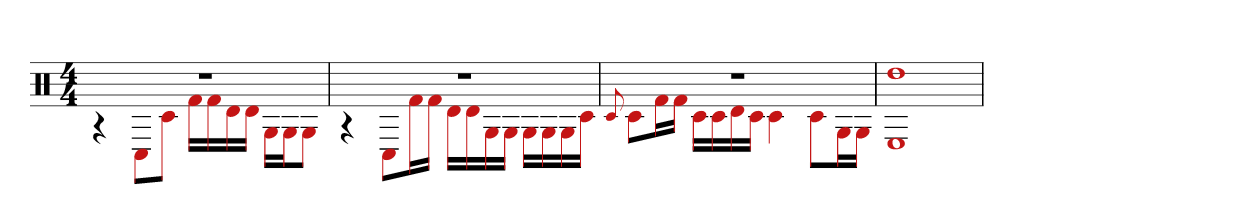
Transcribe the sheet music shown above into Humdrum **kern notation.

**kern
*part1
*staff1
*clefX
*k[]
*M4/4
=1
*^
1r	4r
.	8C#L
.	8c#J
.	16f#LL
.	16f#
.	16d
.	16dJJ
.	16GLL
.	16GJ
.	8GJ
=2	=2
1r	4r
.	8C#L
.	16f#L
.	16f#JJ
.	16dLL
.	16d
.	16G
.	16GJJ
.	16GLL
.	16G
.	16G
.	16c#JJ
=3	=3
.	8qqc#
1r	8c#L
.	16f#L
.	16f#JJ
.	16c#LL
.	16c#
.	16d
.	16c#JJ
.	4c#
.	8c#L
.	16GL
.	16GJJ
=4	=4
1dd	1E
*v	*v
=
*-
